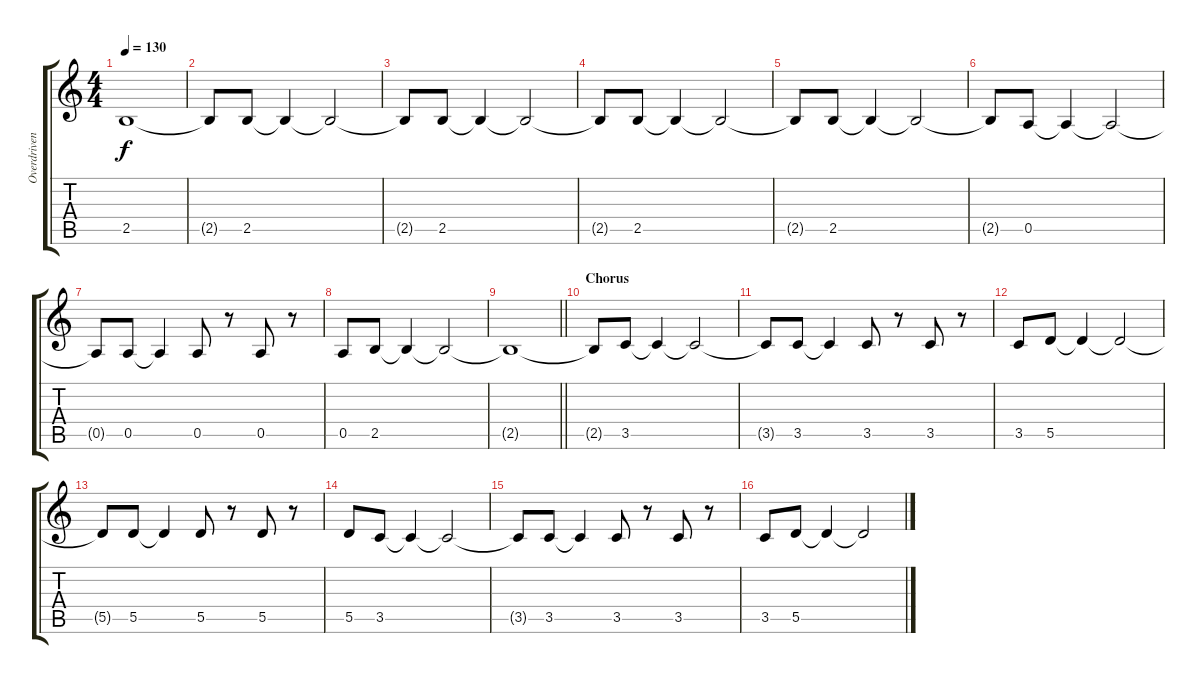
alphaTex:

\track ("Overdriven Guitar" "Overdriven") {instrument overdrivenguitar}
\staff {score tabs}
\tuning (E4 B3 G3 D3 A2 E2) {hide}
\ts (4 4)
\tempo 130
\clef g2
\ks c
2.5{t}.1{dy f} |
2.5{t}.8 2.5.8 2.5{t}.4 2.5{t}.2 |
2.5{t}.8 2.5.8 2.5{t}.4 2.5{t}.2 |
2.5{t}.8 2.5.8 2.5{t}.4 2.5{t}.2 |
2.5{t}.8 2.5.8 2.5{t}.4 2.5{t}.2 |
2.5{t}.8 0.5.8 0.5{t}.4 0.5{t}.2 |
0.5{t}.8 0.5.8 0.5{t}.4 0.5.8 r.8 0.5.8 r.8 |
0.5.8 2.5.8 2.5{t}.4 2.5{t}.2 |
\barLineRight lightlight
2.5{t}.1 |
\section ("" "Chorus")
2.5{t}.8 3.5.8 3.5{t}.4 3.5{t}.2 |
3.5{t}.8 3.5.8 3.5{t}.4 3.5.8 r.8 3.5.8 r.8 |
3.5.8 5.5.8 5.5{t}.4 5.5{t}.2 |
5.5{t}.8 5.5.8 5.5{t}.4 5.5.8 r.8 5.5.8 r.8 |
5.5.8 3.5.8 3.5{t}.4 3.5{t}.2 |
3.5{t}.8 3.5.8 3.5{t}.4 3.5.8 r.8 3.5.8 r.8 |
3.5.8 5.5.8 5.5{t}.4 5.5{t}.2
